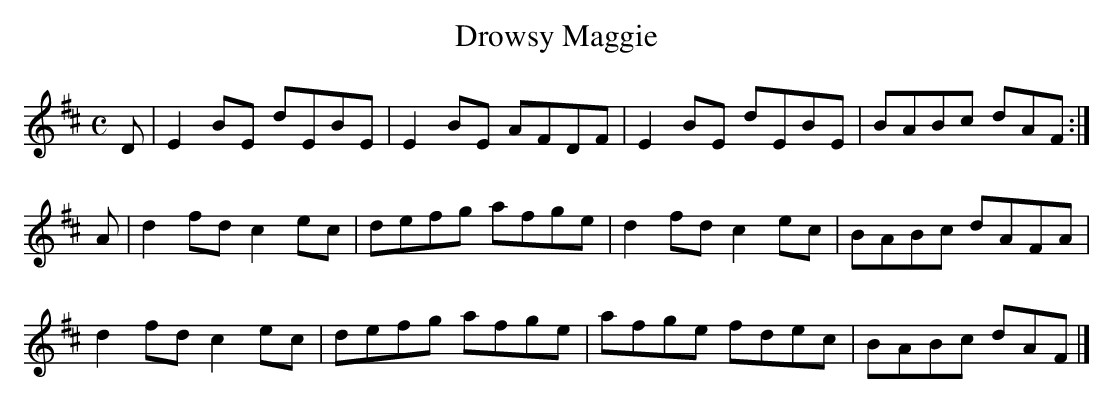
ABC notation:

X:1
T:Drowsy Maggie
M:C
L:1/8
K:E Dorian
D|E2BE dEBE|E2BE AFDF|E2BE dEBE|BABc dAF:|!
A|d2fd c2ec|defg afge|d2fd c2ec|BABc dAFA|!
d2fd c2ec|defg afge|afge fdec|BABc dAF|]!
